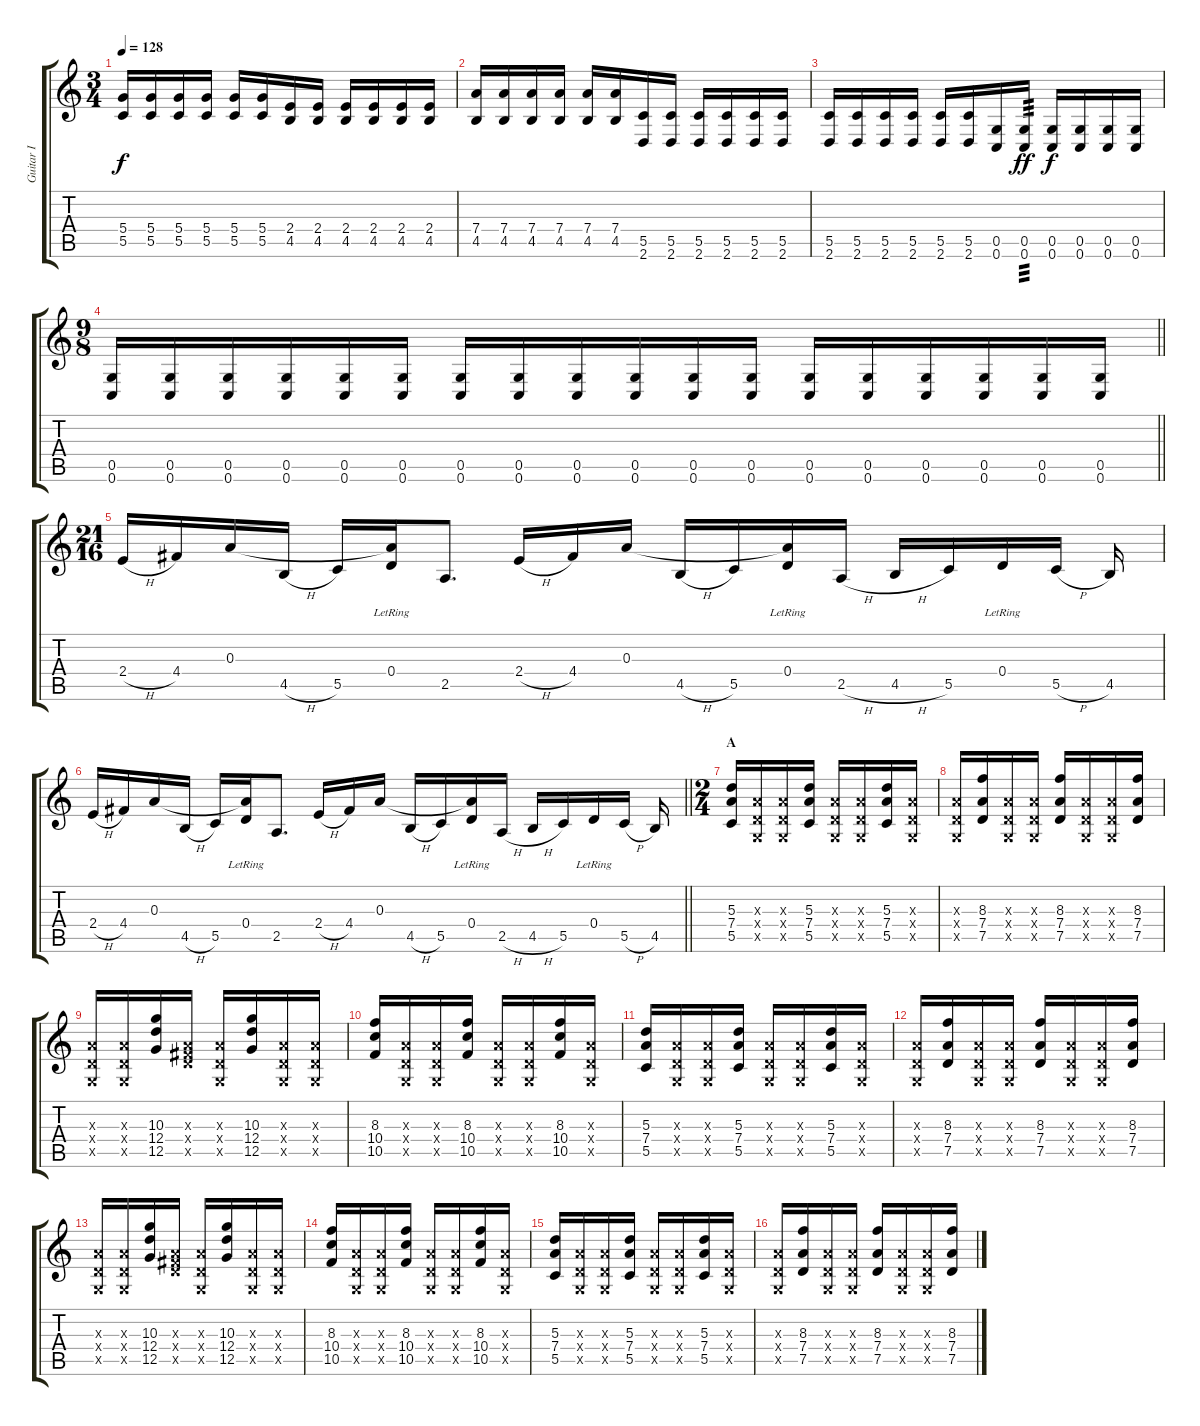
\track ("Guitar I" "Guitar I") {instrument overdrivenguitar}
\staff {score tabs}
\tuning (G4 E4 A3 D3 G2 C2) {hide}
\ts (3 4)
\tempo 128
\clef g2
\ks c
(5.4 5.5).16{dy f} (5.4 5.5).16 (5.4 5.5).16 (5.4 5.5).16 (5.4 5.5).16 (5.4 5.5).16 (2.4 4.5).16 (2.4 4.5).16 (2.4 4.5).16 (2.4 4.5).16 (2.4 4.5).16 (2.4 4.5).16 |
(7.4 4.5).16 (7.4 4.5).16 (7.4 4.5).16 (7.4 4.5).16 (7.4 4.5).16 (7.4 4.5).16 (5.5 2.6).16 (5.5 2.6).16 (5.5 2.6).16 (5.5 2.6).16 (5.5 2.6).16 (5.5 2.6).16 |
(5.5 2.6).16 (5.5 2.6).16 (5.5 2.6).16 (5.5 2.6).16 (5.5 2.6).16 (5.5 2.6).16 (0.5 0.6).16 (0.5 0.6).16{tp 3 dy ff} (0.5 0.6).16{dy f} (0.5 0.6).16 (0.5 0.6).16 (0.5 0.6).16 |
\ts (9 8)
\barLineRight lightlight
(0.5 0.6).16 (0.5 0.6).16 (0.5 0.6).16 (0.5 0.6).16 (0.5 0.6).16 (0.5 0.6).16 (0.5 0.6).16 (0.5 0.6).16 (0.5 0.6).16 (0.5 0.6).16 (0.5 0.6).16 (0.5 0.6).16 (0.5 0.6).16 (0.5 0.6).16 (0.5 0.6).16 (0.5 0.6).16 (0.5 0.6).16 (0.5 0.6).16 |
\ts (21 16)
2.4{h}.16 4.4.16 0.3.16 4.5{h}.16 5.5.16 (0.3{t} 0.4{lr}).16 2.5.8{d} 2.4{h}.16 4.4.16 0.3.16 4.5{h}.16 5.5.16 (0.3{t} 0.4{lr}).16 2.5{h}.16 4.5{h}.16 5.5.16 0.4{lr}.16 5.5{h}.16 4.5.16 |
\barLineRight lightlight
2.4{h}.16 4.4.16 0.3.16 4.5{h}.16 5.5.16 (0.3{t} 0.4{lr}).16 2.5.8{d} 2.4{h}.16 4.4.16 0.3.16 4.5{h}.16 5.5.16 (0.3{t} 0.4{lr}).16 2.5{h}.16 4.5{h}.16 5.5.16 0.4{lr}.16 5.5{h}.16 4.5.16 |
\ts (2 4)
\section ("" "A")
(5.3 7.4 5.5).16 (0.3{x} 0.4{x} 0.5{x}).16 (0.3{x} 0.4{x} 0.5{x}).16 (5.3 7.4 5.5).16 (0.3{x} 0.4{x} 0.5{x}).16 (0.3{x} 0.4{x} 0.5{x}).16 (5.3 7.4 5.5).16 (0.3{x} 0.4{x} 0.5{x}).16 |
(0.3{x} 0.4{x} 0.5{x}).16 (8.3 7.4 7.5).16 (0.3{x} 0.4{x} 0.5{x}).16 (0.3{x} 0.4{x} 0.5{x}).16 (8.3 7.4 7.5).16 (0.3{x} 0.4{x} 0.5{x}).16 (0.3{x} 0.4{x} 0.5{x}).16 (8.3 7.4 7.5).16 |
(0.3{x} 0.4{x} 0.5{x}).16 (0.3{x} 0.4{x} 0.5{x}).16 (10.3 12.4 12.5).16 (0.3{x} 0.4{x} 11.5{x}).16 (0.3{x} 0.4{x} 0.5{x}).16 (10.3 12.4 12.5).16 (0.3{x} 0.4{x} 0.5{x}).16 (0.3{x} 0.4{x} 0.5{x}).16 |
(8.3 10.4 10.5).16 (0.3{x} 0.4{x} 0.5{x}).16 (0.3{x} 0.4{x} 0.5{x}).16 (8.3 10.4 10.5).16 (0.3{x} 0.4{x} 0.5{x}).16 (0.3{x} 0.4{x} 0.5{x}).16 (8.3 10.4 10.5).16 (0.3{x} 0.4{x} 0.5{x}).16 |
(5.3 7.4 5.5).16 (0.3{x} 0.4{x} 0.5{x}).16 (0.3{x} 0.4{x} 0.5{x}).16 (5.3 7.4 5.5).16 (0.3{x} 0.4{x} 0.5{x}).16 (0.3{x} 0.4{x} 0.5{x}).16 (5.3 7.4 5.5).16 (0.3{x} 0.4{x} 0.5{x}).16 |
(0.3{x} 0.4{x} 0.5{x}).16 (8.3 7.4 7.5).16 (0.3{x} 0.4{x} 0.5{x}).16 (0.3{x} 0.4{x} 0.5{x}).16 (8.3 7.4 7.5).16 (0.3{x} 0.4{x} 0.5{x}).16 (0.3{x} 0.4{x} 0.5{x}).16 (8.3 7.4 7.5).16 |
(0.3{x} 0.4{x} 0.5{x}).16 (0.3{x} 0.4{x} 0.5{x}).16 (10.3 12.4 12.5).16 (0.3{x} 0.4{x} 11.5{x}).16 (0.3{x} 0.4{x} 0.5{x}).16 (10.3 12.4 12.5).16 (0.3{x} 0.4{x} 0.5{x}).16 (0.3{x} 0.4{x} 0.5{x}).16 |
(8.3 10.4 10.5).16 (0.3{x} 0.4{x} 0.5{x}).16 (0.3{x} 0.4{x} 0.5{x}).16 (8.3 10.4 10.5).16 (0.3{x} 0.4{x} 0.5{x}).16 (0.3{x} 0.4{x} 0.5{x}).16 (8.3 10.4 10.5).16 (0.3{x} 0.4{x} 0.5{x}).16 |
(5.3 7.4 5.5).16 (0.3{x} 0.4{x} 0.5{x}).16 (0.3{x} 0.4{x} 0.5{x}).16 (5.3 7.4 5.5).16 (0.3{x} 0.4{x} 0.5{x}).16 (0.3{x} 0.4{x} 0.5{x}).16 (5.3 7.4 5.5).16 (0.3{x} 0.4{x} 0.5{x}).16 |
(0.3{x} 0.4{x} 0.5{x}).16 (8.3 7.4 7.5).16 (0.3{x} 0.4{x} 0.5{x}).16 (0.3{x} 0.4{x} 0.5{x}).16 (8.3 7.4 7.5).16 (0.3{x} 0.4{x} 0.5{x}).16 (0.3{x} 0.4{x} 0.5{x}).16 (8.3 7.4 7.5).16
